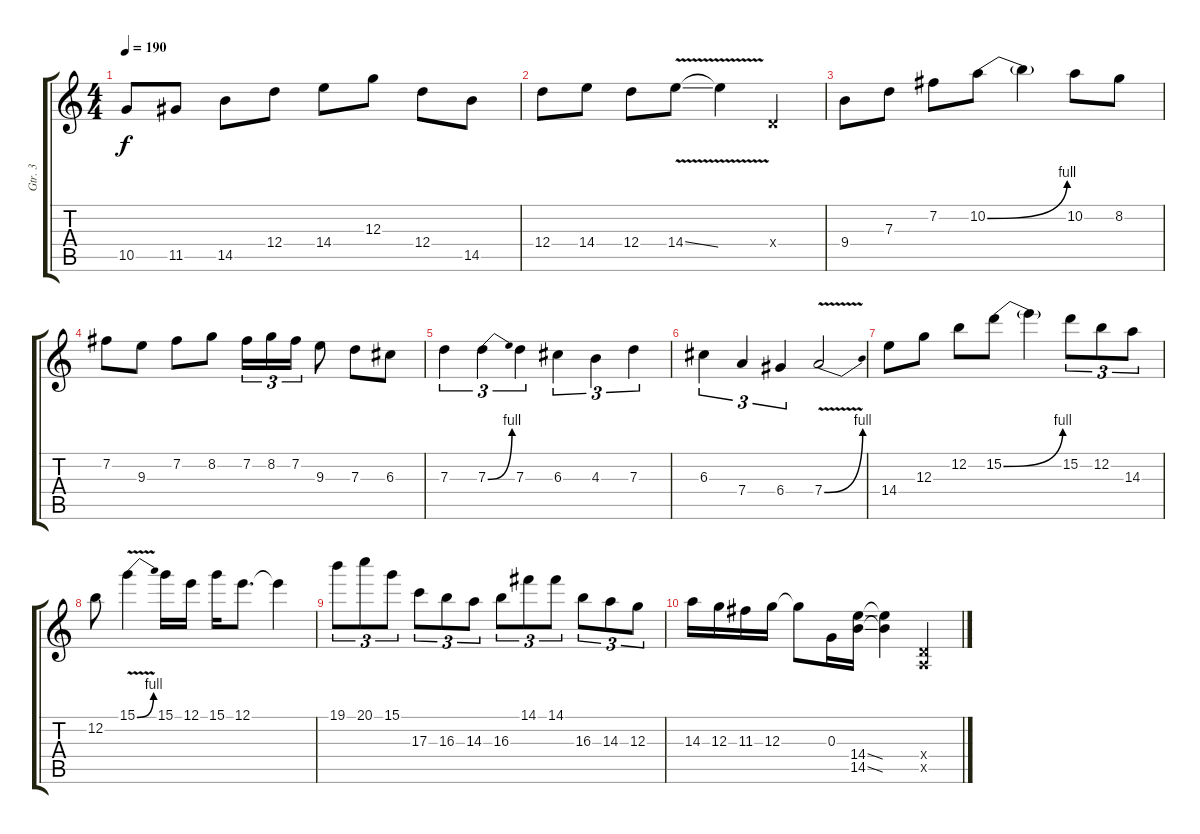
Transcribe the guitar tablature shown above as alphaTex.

\track ("Gtr. 3" "Gtr. 3") {instrument overdrivenguitar}
\staff {score tabs}
\tuning (E4 B3 G3 D3 A2 E2) {hide}
\ts (4 4)
\tempo 190
\clef g2
\ks c
10.5.8{dy f} 11.5.8 14.5.8 12.4.8 14.4.8 12.3.8 12.4.8 14.5.8 |
12.4.8 14.4.8 12.4.8 14.4{v ss}.8 14.4{t}.4 0.4{x}.4 |
9.4.8 7.3.8 7.2.8 10.2{be (bend 0 0 60 4)}.8 10.2{t}.4 10.2.8 8.2.8 |
7.2.8 9.3.8 7.2.8 8.2.8 7.2.16{tu (3 2)} 8.2.16{tu (3 2)} 7.2.16{tu (3 2)} 9.3.8 7.3.8 6.3.8 |
7.3.4{tu (3 2)} 7.3{be (bend 0 0 60 4)}.4{tu (3 2)} 7.3.4{tu (3 2)} 6.3.4{tu (3 2)} 4.3.4{tu (3 2)} 7.3.4{tu (3 2)} |
6.3.4{tu (3 2)} 7.4.4{tu (3 2)} 6.4.4{tu (3 2)} 7.4{be (bend 0 0 60 4) v}.2 |
14.4.8 12.3.8 12.2.8 15.2{be (bend 0 0 60 4)}.8 15.2{t}.4 15.2.8{tu (3 2)} 12.2.8{tu (3 2)} 14.3.8{tu (3 2)} |
12.2.8 15.1{be (bend 0 0 60 4) v}.4 15.1.16 12.1.16 15.1.16 12.1.8{d} 12.1{t}.4 |
19.1.8{tu (3 2)} 20.1.8{tu (3 2)} 15.1.8{tu (3 2)} 17.3.8{tu (3 2)} 16.3.8{tu (3 2)} 14.3.8{tu (3 2)} 16.3.8{tu (3 2)} 14.1.8{tu (3 2)} 14.1.8{tu (3 2)} 16.3.8{tu (3 2)} 14.3.8{tu (3 2)} 12.3.8{tu (3 2)} |
14.3.16 12.3.16 11.3.16 12.3.16 12.3{t}.8 0.3.16 (14.4{ss} 14.5{ss}).16 (14.4{t} 14.5{t}).4 (0.4{x} 0.5{x}).4
